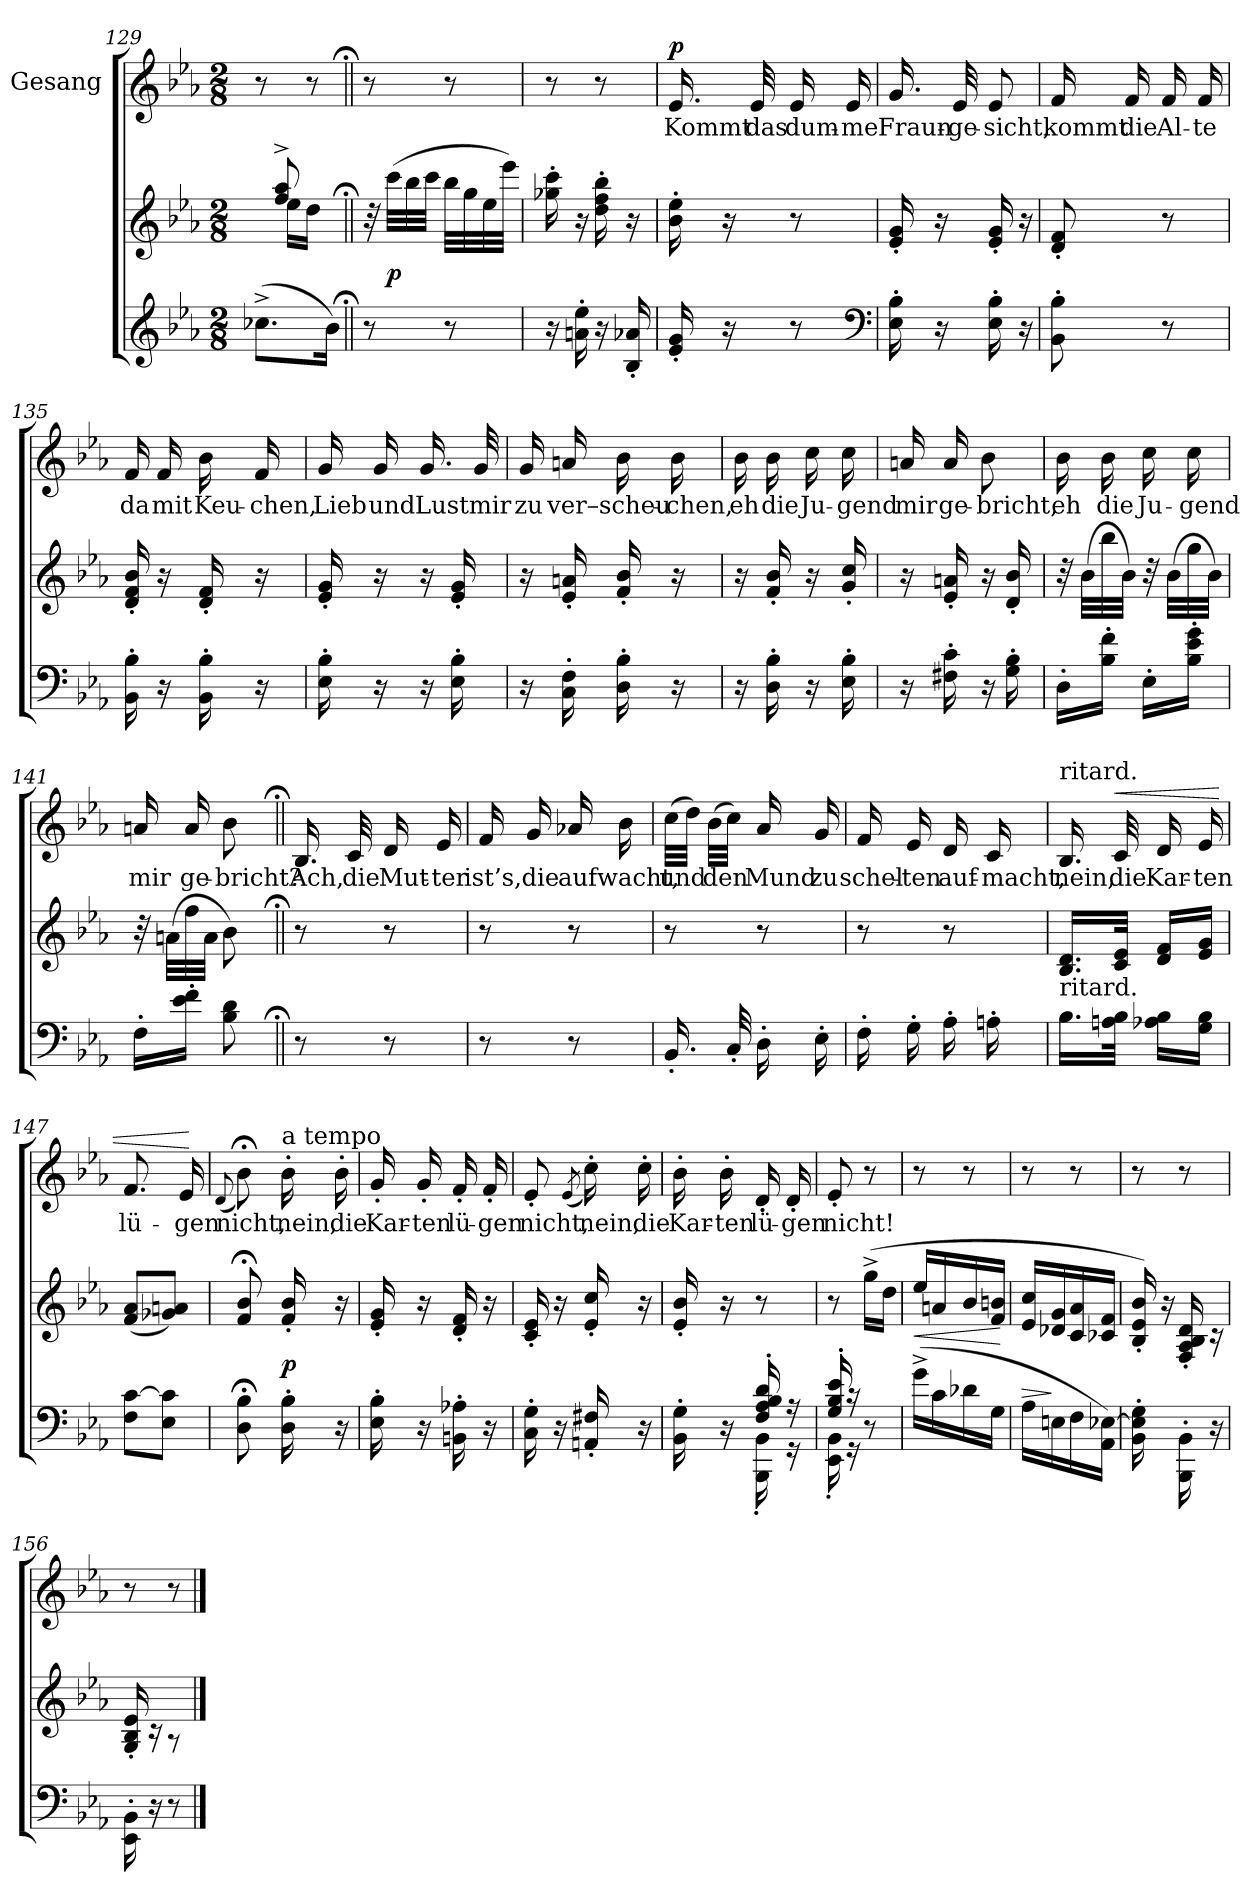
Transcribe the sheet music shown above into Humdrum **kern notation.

**kern	**kern	**dynam	**kern	**text	**dynam
*part2	*part2	*part2	*part1	*part1	*part1
*staff3	*staff2	*staff2/3	*staff1	*staff1	*staff1
*	*	*	*I"Gesang	*	*
*clefG2	*clefG2	*	*clefG2	*	*
*k[b-e-a-]	*k[b-e-a-]	*	*k[b-e-a-]	*	*
*M2/8	*M2/8	*	*M2/8	*	*
=129	=129	=129	=129	=129	=129
*	*^	*	*	*	*
(8.cc-X^L	16ryy	16ryy	.	8r	.	.
.	8ff^/ 8aa-^/	16ee-LL	.	.	.	.
.	.	16ddJJ	.	8r	.	.
16b-Jk)	16ryy	16ryy	.	.	.	.
*	*v	*v	*	*	*	*
!!LO:PB:g=z
=130||;	=130||;	=130||;	=130||;	=130||;	=130||;
8r	32r	.	8r	.	.
.	(32cccLLL	p	.	.	.
.	32bb-	.	.	.	.
.	32cccJJJ	.	.	.	.
8r	32bb-LLL	.	8r	.	.
.	32gg	.	.	.	.
.	32ee-	.	.	.	.
.	32eee-JJJ)	.	.	.	.
=131	=131	=131	=131	=131	=131
16r	16gg-X'\ 16ccc'\	.	8r	.	.
16an'\ 16ee-'\	16r	.	.	.	.
16r	16dd'\ 16ff'\ 16bb-'\	.	8r	.	.
16B-'/ 16a-X'/	16r	.	.	.	.
=132	=132	=132	=132	=132	=132
!	!	!	!	!	!LO:DY:a
16e-'/ 16g'/	16b-'\ 16ee-'\	.	16.e-/	Kommt	p
16r	16r	.	.	.	.
.	.	.	32e-/	das	.
8r	8r	.	16e-/	dum-	.
.	.	.	16e-/	-me	.
*clefF4	*	*	*	*	*
=133	=133	=133	=133	=133	=133
16E-'\ 16B-'\	16e-'/ 16g'/	.	16.g/	Fraun-	.
16r	16r	.	.	.	.
.	.	.	32e-/	-ge-	.
16E-'\ 16B-'\	16e-'/ 16g'/	.	8e-/	-sicht,	.
16r	16r	.	.	.	.
=134	=134	=134	=134	=134	=134
8BB-'\ 8B-'\	8d'/ 8f'/	.	16f/	-kommt	.
.	.	.	16f/	die	.
8r	8r	.	16f/	Al-	.
.	.	.	16f/	-te	.
!!LO:LB:g=z
=135	=135	=135	=135	=135	=135
16BB-'\ 16B-'\	16d'/ 16f'/ 16b-'/	.	16f/	-da	.
16r	16r	.	16f/	mit	.
16BB-'\ 16B-'\	16d'/ 16f'/	.	16b-\	Keu-	.
16r	16r	.	16f/	-chen,	.
=136	=136	=136	=136	=136	=136
16E-'\ 16B-'\	16e-'/ 16g'/	.	16g/	-Lieb	.
16r	16r	.	16g/	und	.
16r	16r	.	16.g/	Lust	.
16E-'\ 16B-'\	16e-'/ 16g'/	.	.	.	.
.	.	.	32g/	mir	.
=137	=137	=137	=137	=137	=137
16r	16r	.	16g/	zu	.
16C'\ 16F'\	16e-'/ 16an'/	.	16an/	ver–scheu-	.
16D'\ 16B-'\	16f'/ 16b-'/	.	16b-\	.	.
16r	16r	.	16b-\	-chen,	.
=138	=138	=138	=138	=138	=138
16r	16r	.	16b-\	eh	.
16D'\ 16B-'\	16f'/ 16b-'/	.	16b-\	die	.
16r	16r	.	16cc\	Ju-	.
16E-'\ 16B-'\	16g'/ 16cc'/	.	16cc\	-gend	.
=139	=139	=139	=139	=139	=139
16r	16r	.	16an/	-mir	.
16F#X'\ 16c'\	16e-'/ 16an'/	.	16a/	ge-	.
16r	16r	.	8b-\	-bricht,	.
16G'\ 16B-'\	16d'/ 16b-'/	.	.	.	.
!!LO:LB:g=z
=140	=140	=140	=140	=140	=140
16D'LL	32r	.	16b-\	eh	.
.	(32b-LLL	.	.	.	.
16B-' 16f'JJ	32bb-	.	16b-\	die	.
.	32b-JJJ)	.	.	.	.
16E-'LL	32r	.	16cc\	Ju-	.
.	(32b-LLL	.	.	.	.
16B-' 16e-' 16g'JJ	32gg	.	16cc\	-gend	.
.	32b-JJJ)	.	.	.	.
=141	=141	=141	=141	=141	=141
16F'LL	32r	.	16an/	mir	.
.	(32anLLL	.	.	.	.
16e-' 16f'JJ	32ff	.	16a/	ge-	.
.	32aJJJ	.	.	.	.
8B-\ 8d\	8b-)	.	8b-\	-bricht?	.
=142||;	=142||;	=142||;	=142||;	=142||;	=142||;
8r	8r	.	16.B-/	-Ach,	.
.	.	.	32c/	die	.
8r	8r	.	16d/	Mut-	.
.	.	.	16e-/	-ter	.
=143	=143	=143	=143	=143	=143
8r	8r	.	16f/	-ist’s,	.
.	.	.	16g/	die	.
8r	8r	.	16a-X/	aufwacht,	.
.	.	.	16b-\	.	.
=144	=144	=144	=144	=144	=144
16.BB-'/	8r	.	(32ccLLL	und	.
.	.	.	32ddJJJ)	.	.
.	.	.	(32b-LLL	den	.
32C'/	.	.	32ccJJJ)	.	.
16D'\	8r	.	16a-	Mund	.
16E-'	.	.	16g	zu	.
!!LO:LB:g=z
=145	=145	=145	=145	=145	=145
16F'\	8r	.	16f/	schel-	.
16G'\	.	.	16e-/	-ten	.
16A-'\	8r	.	16d/	auf-	.
16An'\	.	.	16c/	-macht,	.
=146	=146	=146	=146	=146	=146
!	!	!	!LO:TX:a:t=ritard.	!	!
!	!LO:TX:c:t=ritard.	!	!	!	!
16.B-LL	16.B- 16.dLL	.	16.B-/	nein,	.
!	!	!	!	!	!LO:HP:a
32An 32B-JJk	32c 32e-JJk	.	32c/	die	<
16A-X 16B-LL	16d 16fLL	.	16d/	Kar-	.
16G 16B-JJ	16e- 16gJJ	.	16e-/	-ten	.
=147	=147	=147	=147	=147	=147
8F [8cL	(8f 8a-L	.	8.f/	-lü-	.
8E- 8c]J	8g-X 8anJ)	.	.	.	.
.	.	.	16e-/	-gen	.
.	.	.	.	.	[
=148	=148	=148	=148	=148	=148
.	.	.	(>8qqd	.	.
8D;<\ 8B-;<\	8f;</ 8b-;</	.	8b-;<\)	-nicht,	.
!	!	!	!LO:TX:a:t=a tempo	!	!
16D'\ 16B-'\	16f'/ 16b-'/	p	16b-'\	nein,	.
16r	16r	.	16b-'\	die	.
=149	=149	=149	=149	=149	=149
16E-'\ 16B-'\	16e-'/ 16g'/	.	16g'/	Kar-	.
16r	16r	.	16g'/	-ten	.
16BBn'\ 16A-X'\	16d'/ 16f'/	.	16f'/	lü-	.
16r	16r	.	16f'	-gen	.
=150	=150	=150	=150	=150	=150
16C'\ 16G'\	16c'/ 16e-'/	.	8e-'/	-nicht,	.
16r	16r	.	.	.	.
.	.	.	(>8qe-	.	.
16AAn' 16F#X'	16e-'/ 16cc'/	.	16cc'\)	-nein,	.
16r	16r	.	16cc'\	die	.
!!LO:LB:g=z
=151	=151	=151	=151	=151	=151
*^	*	*	*	*	*
16ryy	16BB-'\ 16G'\	16e-'/ 16b-'/	.	16b-'\	Kar-	.
16r	16ryy	16r	.	16b-'\	-ten	.
16F'/ 16A-'/ 16B-'/ 16d'/	16BBB-'\ 16BB-'\	8r	.	16d'/	-lü-	.
16r	16r	.	.	16d'/	-gen	.
=152	=152	=152	=152	=152	=152	=152
16G'/ 16B-'/ 16e-'/	16EE-'\ 16BB-'\	8r	.	8e-'/	nicht!	.
16r	16r	.	.	.	.	.
8r	8ryy	(16gg^>LL	.	8r	.	.
.	.	16ddJJ	.	.	.	.
*v	*v	*	*	*	*	*
=153	=153	=153	=153	=153	=153
!	!	!LO:HP:b	!	!	!
(<16g^<LL	16ee-/LL	<	8r	.	.
16c	16an/	.	.	.	.
16d-X	16b-/	.	8r	.	.
16GJJ	16f/ 16bn/JJ	.	.	.	.
.	.	[	.	.	.
=154	=154	=154	=154	=154	=154
!	!	!LO:HP:a=2	!	!	!
!	!	!LO:HP:n=1:b	!	!	!
16A-LL	16e- 16ccLL	> >	8r	.	.
16En	16d-X 16g	]	.	.	.
16F	16c 16a-	.	8r	.	.
16AA- [16E-XJJ)	16c-X 16fJJ	.	.	.	.
.	.	]	.	.	.
=155	=155	=155	=155	=155	=155
16BB-'>\ 16E-]'>\ 16G'>\	16B-'>/ 16e-'>/ 16b-'>/)	.	8r	.	.
16ryy	16r	.	.	.	.
16BBB-'\ 16BB-'\	16F'/ 16A-'/ 16B-'/ 16d'/	.	8r	.	.
16r	16rc	.	.	.	.
=156	=156	=156	=156	=156	=156
16EE-'\ 16BB-'\	16G'/ 16B-'/ 16e-'/	.	8r	.	.
16r	16rc	.	.	.	.
8r	8rA	.	8r	.	.
==	==	==	==	==	==
*-	*-	*-	*-	*-	*-
